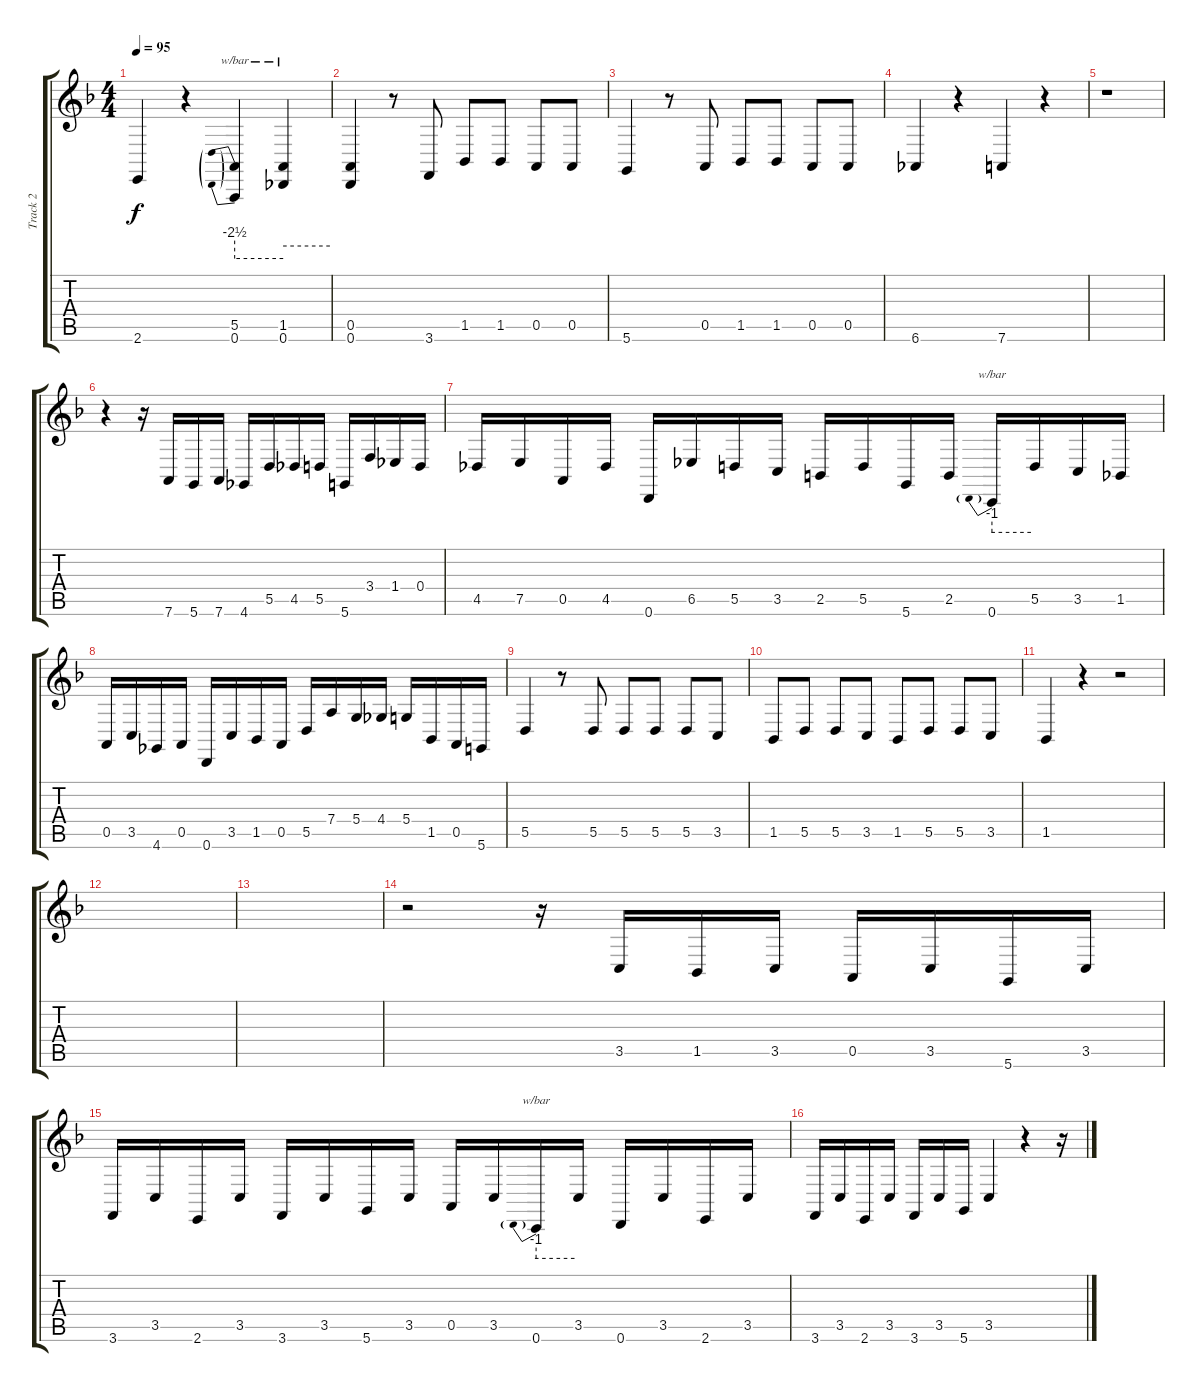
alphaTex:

\track ("Track 2" "Track 2") {instrument churchorgan}
\staff {score tabs}
\tuning (E4 B3 G3 D3 A2 D2) {hide}
\ts (4 4)
\tempo 95
\clef g2
\ks dminor
2.6.4{dy f} r.4 (5.5 0.6).4{tbe (predive default 0 -10 60 -10)} (1.5 0.6).4{tbe (hold default 0 -2 60 -2)} |
(0.5 0.6).4 r.8 3.6.8 1.5.8 1.5.8 0.5.8 0.5.8 |
5.6.4 r.8 0.5.8 1.5.8 1.5.8 0.5.8 0.5.8 |
6.6.4 r.4 7.6.4 r.4 |
r.1 |
r.4 r.16 7.6.16 5.6.16 7.6.16 4.6.16 5.5.16 4.5.16 5.5.16 5.6.16 3.4.16 1.4.16 0.4.16 |
4.5.16 7.5.16 0.5.16 4.5.16 0.6.16 6.5.16 5.5.16 3.5.16 2.5.16 5.5.16 5.6.16 2.5.16 0.6.16{tbe (predive default 0 -4 60 -4)} 5.5.16 3.5.16 1.5.16 |
0.5.16 3.5.16 4.6.16 0.5.16 0.6.16 3.5.16 1.5.16 0.5.16 5.5.16 7.4.16 5.4.16 4.4.16 5.4.16 1.5.16 0.5.16 5.6.16 |
5.5.4 r.8 5.5.8 5.5.8 5.5.8 5.5.8 3.5.8 |
1.5.8 5.5.8 5.5.8 3.5.8 1.5.8 5.5.8 5.5.8 3.5.8 |
1.5.4 r.4 r.2 |
|
|
r.2 r.16 3.5.16 1.5.16 3.5.16 0.5.16 3.5.16 5.6.16 3.5.16 |
3.6.16 3.5.16 2.6.16 3.5.16 3.6.16 3.5.16 5.6.16 3.5.16 0.5.16 3.5.16 0.6.16{tbe (predive default 0 -4 60 -4)} 3.5.16 0.6.16 3.5.16 2.6.16 3.5.16 |
3.6.16 3.5.16 2.6.16 3.5.16 3.6.16 3.5.16 5.6.16 3.5.4 r.4 r.16
